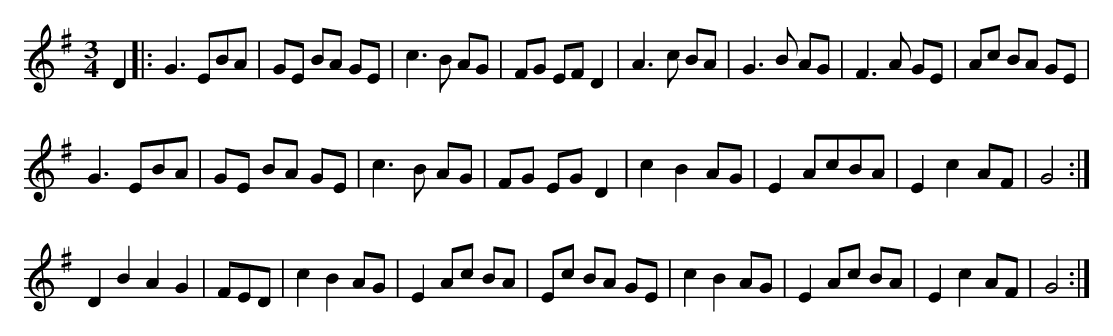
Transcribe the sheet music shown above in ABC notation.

X:1
M:3/4
K:G
D2|:G3 EBA|GE BA GE|c3 B AG|FG EF D2|A3 c BA|G3 B AG|F3 A GE|Ac BA GE|
G3 EBA|GE BA GE|c3 B AG|FG EG D2|c2 B2 AG|E2 AcBA|E2 c2 AF|G4:|
D2 B2 A2 G2|FED|c2 B2 AG|E2 Ac BA|Ec BA GE|c2B2 AG|E2 Ac BA|E2 c2 AF|G4:|
